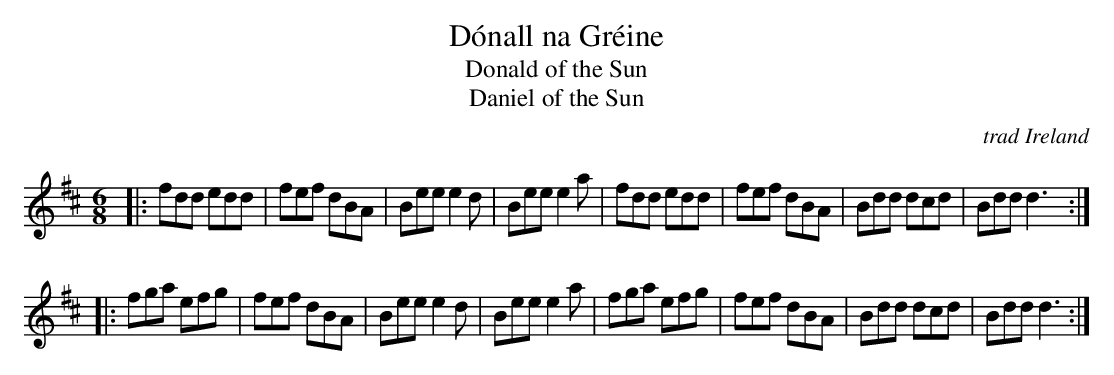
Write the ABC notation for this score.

X:1
T: D\'onall na Gr\'eine
T: Donald of the Sun
T: Daniel of the Sun
O: trad Ireland
M: 6/8
L: 1/8
K: D
|: fdd edd | fef dBA | Bee e2d | Bee e2a \
|  fdd edd | fef dBA | Bdd dcd | Bdd d3 :|
|: fga efg | fef dBA | Bee e2d | Bee e2a \
|  fga efg | fef dBA | Bdd dcd | Bdd d3 :|
